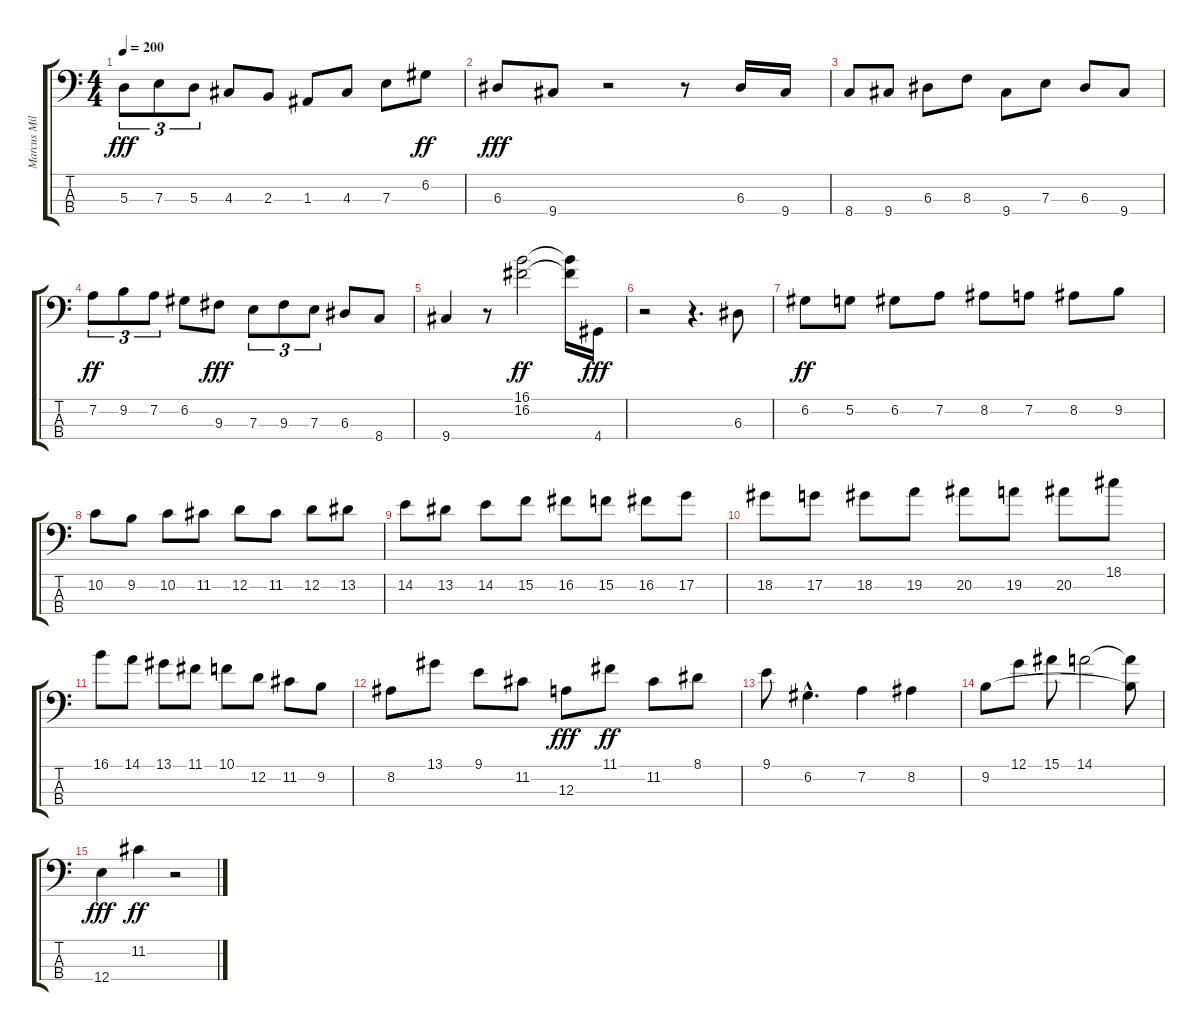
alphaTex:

\track ("Marcus Miller" "Marcus Mil") {instrument slapbass1}
\staff {score tabs}
\tuning (G2 D2 A1 E1) {hide}
\ts (4 4)
\tempo 200
\clef f4
\ks c
5.3.8{tu (3 2) dy fff} 7.3.8{tu (3 2)} 5.3.8{tu (3 2)} 4.3.8 2.3.8 1.3.8 4.3.8 7.3.8 6.2.8{dy ff} |
6.3.8{dy fff} 9.4.8 r.2 r.8 6.3.16 9.4.16 |
8.4.8 9.4.8 6.3.8 8.3.8 9.4.8 7.3.8 6.3.8 9.4.8 |
7.2.8{tu (3 2) dy ff} 9.2.8{tu (3 2)} 7.2.8{tu (3 2)} 6.2.8 9.3.8{dy fff} 7.3.8{tu (3 2)} 9.3.8{tu (3 2)} 7.3.8{tu (3 2)} 6.3.8 8.4.8 |
9.4.4 r.8 (16.1 16.2).2{dy ff} (16.1{t} 16.2{t}).16 4.4.16{dy fff} |
r.2 r.4{d} 6.3.8 |
6.2.8{dy ff} 5.2.8 6.2.8 7.2.8 8.2.8 7.2.8 8.2.8 9.2.8 |
10.2.8 9.2.8 10.2.8 11.2.8 12.2.8 11.2.8 12.2.8 13.2.8 |
14.2.8 13.2.8 14.2.8 15.2.8 16.2.8 15.2.8 16.2.8 17.2.8 |
18.2.8 17.2.8 18.2.8 19.2.8 20.2.8 19.2.8 20.2.8 18.1.8 |
16.1.8 14.1.8 13.1.8 11.1.8 10.1.8 12.2.8 11.2.8 9.2.8 |
8.2.8 13.1.8 9.1.8 11.2.8 12.3.8{dy fff} 11.1.8{dy ff} 11.2.8 8.1.8 |
9.1.8 6.2{hac}.4{d} 7.2.4 8.2.4 |
9.2.8 12.1.8 15.1.8 14.1.2 (14.1{t} 9.2{t}).8 |
12.4.4{dy fff} 11.2.4{dy ff} r.2
